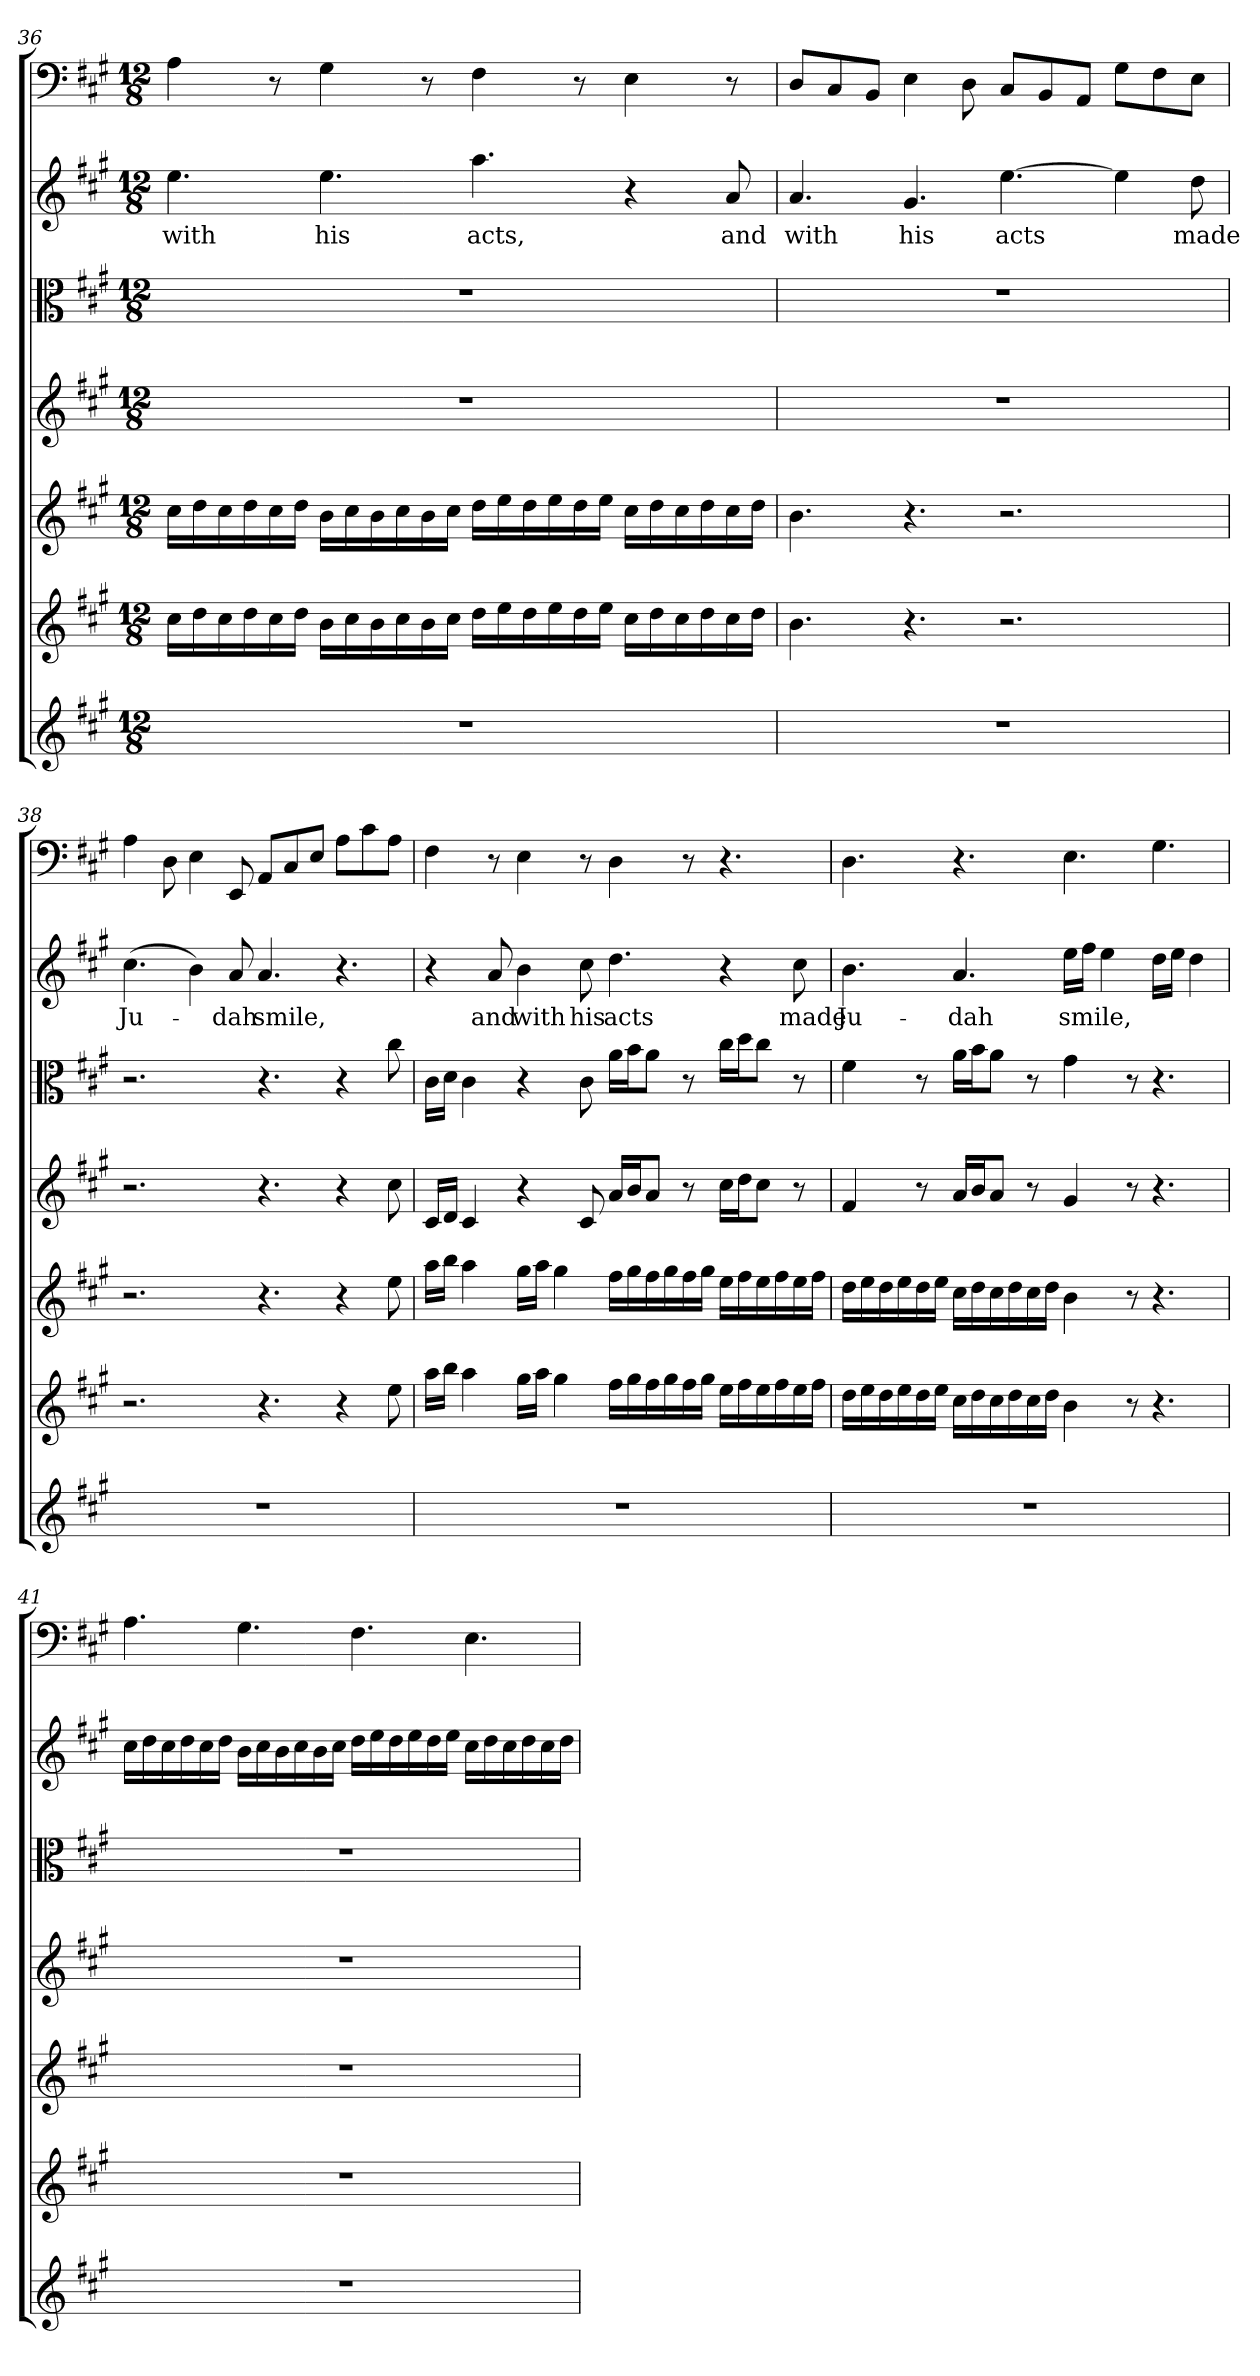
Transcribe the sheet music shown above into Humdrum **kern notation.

**kern	**kern	**kern	**kern	**kern	**kern	**text	**kern
*part7	*part6	*part5	*part4	*part3	*part2	*part2	*part1
*staff7	*staff6	*staff5	*staff4	*staff3	*staff2	*staff2	*staff1
*clefG2	*clefG2	*clefG2	*clefG2	*clefC3	*clefG2	*	*clefF4
*k[f#c#g#]	*k[f#c#g#]	*k[f#c#g#]	*k[f#c#g#]	*k[f#c#g#]	*k[f#c#g#]	*	*k[f#c#g#]
*A:	*A:	*A:	*A:	*A:	*A:	*	*A:
*M12/8	*M12/8	*M12/8	*M12/8	*M12/8	*M12/8	*	*M12/8
=36	=36	=36	=36	=36	=36	=36	=36
1.r	16cc#\LL	16cc#\LL	1.r	1.r	4.ee\	with	4A\
.	16dd\	16dd\	.	.	.	.	.
.	16cc#\	16cc#\	.	.	.	.	.
.	16dd\	16dd\	.	.	.	.	.
.	16cc#\	16cc#\	.	.	.	.	8r
.	16dd\JJ	16dd\JJ	.	.	.	.	.
.	16b\LL	16b\LL	.	.	4.ee\	his	4G#\
.	16cc#\	16cc#\	.	.	.	.	.
.	16b\	16b\	.	.	.	.	.
.	16cc#\	16cc#\	.	.	.	.	.
.	16b\	16b\	.	.	.	.	8r
.	16cc#\JJ	16cc#\JJ	.	.	.	.	.
.	16dd\LL	16dd\LL	.	.	4.aa\	acts,	4F#\
.	16ee\	16ee\	.	.	.	.	.
.	16dd\	16dd\	.	.	.	.	.
.	16ee\	16ee\	.	.	.	.	.
.	16dd\	16dd\	.	.	.	.	8r
.	16ee\JJ	16ee\JJ	.	.	.	.	.
.	16cc#\LL	16cc#\LL	.	.	4r	.	4E\
.	16dd\	16dd\	.	.	.	.	.
.	16cc#\	16cc#\	.	.	.	.	.
.	16dd\	16dd\	.	.	.	.	.
.	16cc#\	16cc#\	.	.	8a/	and	8r
.	16dd\JJ	16dd\JJ	.	.	.	.	.
=37	=37	=37	=37	=37	=37	=37	=37
1.r	4.b\	4.b\	1.r	1.r	4.a/	with	8D/L
.	.	.	.	.	.	.	8C#/
.	.	.	.	.	.	.	8BB/J
.	4.r	4.r	.	.	4.g#/	his	4E\
.	.	.	.	.	.	.	8D\
.	2.r	2.r	.	.	[4.ee\	acts	8C#/L
.	.	.	.	.	.	.	8BB/
.	.	.	.	.	.	.	8AA/J
.	.	.	.	.	4ee\]	.	8G#\L
.	.	.	.	.	.	.	8F#\
.	.	.	.	.	8dd\	made	8E\J
=38	=38	=38	=38	=38	=38	=38	=38
1.r	2.r	2.r	2.r	2.r	(4.cc#\	Ju-	4A\
.	.	.	.	.	.	.	8D\
.	.	.	.	.	4b\)	.	4E\
.	.	.	.	.	8a/	-dah	8EE/
.	4.r	4.r	4.r	4.r	4.a/	smile,	8AA/L
.	.	.	.	.	.	.	8C#/
.	.	.	.	.	.	.	8E/J
.	4r	4r	4r	4r	4.r	.	8A\L
.	.	.	.	.	.	.	8c#\
.	8ee\	8ee\	8cc#\	8cc#\	.	.	8A\J
=39	=39	=39	=39	=39	=39	=39	=39
1.r	16aa\LL	16aa\LL	16c#/LL	16c#\LL	4r	.	4F#\
.	16bb\JJ	16bb\JJ	16d/JJ	16d\JJ	.	.	.
.	4aa\	4aa\	4c#/	4c#\	.	.	.
.	.	.	.	.	8a/	and	8r
.	16gg#\LL	16gg#\LL	4r	4r	4b\	with	4E\
.	16aa\JJ	16aa\JJ	.	.	.	.	.
.	4gg#\	4gg#\	.	.	.	.	.
.	.	.	8c#/	8c#\	8cc#\	his	8r
.	16ff#\LL	16ff#\LL	16a/LL	16a\LL	4.dd\	acts	4D\
.	16gg#\	16gg#\	16b/J	16b\J	.	.	.
.	16ff#\	16ff#\	8a/J	8a\J	.	.	.
.	16gg#\	16gg#\	.	.	.	.	.
.	16ff#\	16ff#\	8r	8r	.	.	8r
.	16gg#\JJ	16gg#\JJ	.	.	.	.	.
.	16ee\LL	16ee\LL	16cc#\LL	16cc#\LL	4r	.	4.r
.	16ff#\	16ff#\	16dd\J	16dd\J	.	.	.
.	16ee\	16ee\	8cc#\J	8cc#\J	.	.	.
.	16ff#\	16ff#\	.	.	.	.	.
.	16ee\	16ee\	8r	8r	8cc#\	made	.
.	16ff#\JJ	16ff#\JJ	.	.	.	.	.
=40	=40	=40	=40	=40	=40	=40	=40
1.r	16dd\LL	16dd\LL	4f#/	4f#\	4.b\	Ju-	4.D\
.	16ee\	16ee\	.	.	.	.	.
.	16dd\	16dd\	.	.	.	.	.
.	16ee\	16ee\	.	.	.	.	.
.	16dd\	16dd\	8r	8r	.	.	.
.	16ee\JJ	16ee\JJ	.	.	.	.	.
.	16cc#\LL	16cc#\LL	16a/LL	16a\LL	4.a/	-dah	4.r
.	16dd\	16dd\	16b/J	16b\J	.	.	.
.	16cc#\	16cc#\	8a/J	8a\J	.	.	.
.	16dd\	16dd\	.	.	.	.	.
.	16cc#\	16cc#\	8r	8r	.	.	.
.	16dd\JJ	16dd\JJ	.	.	.	.	.
.	4b\	4b\	4g#/	4g#\	16ee\LL	smile,	4.E\
.	.	.	.	.	16ff#\JJ	.	.
.	.	.	.	.	4ee\	.	.
.	8r	8r	8r	8r	.	.	.
.	4.r	4.r	4.r	4.r	16dd\LL	.	4.G#\
.	.	.	.	.	16ee\JJ	.	.
.	.	.	.	.	4dd\	.	.
=41	=41	=41	=41	=41	=41	=41	=41
1.r	1.r	1.r	1.r	1.r	16cc#\LL	.	4.A\
.	.	.	.	.	16dd\	.	.
.	.	.	.	.	16cc#\	.	.
.	.	.	.	.	16dd\	.	.
.	.	.	.	.	16cc#\	.	.
.	.	.	.	.	16dd\JJ	.	.
.	.	.	.	.	16b\LL	.	4.G#\
.	.	.	.	.	16cc#\	.	.
.	.	.	.	.	16b\	.	.
.	.	.	.	.	16cc#\	.	.
.	.	.	.	.	16b\	.	.
.	.	.	.	.	16cc#\JJ	.	.
.	.	.	.	.	16dd\LL	.	4.F#\
.	.	.	.	.	16ee\	.	.
.	.	.	.	.	16dd\	.	.
.	.	.	.	.	16ee\	.	.
.	.	.	.	.	16dd\	.	.
.	.	.	.	.	16ee\JJ	.	.
.	.	.	.	.	16cc#\LL	.	4.E\
.	.	.	.	.	16dd\	.	.
.	.	.	.	.	16cc#\	.	.
.	.	.	.	.	16dd\	.	.
.	.	.	.	.	16cc#\	.	.
.	.	.	.	.	16dd\JJ	.	.
=	=	=	=	=	=	=	=
*-	*-	*-	*-	*-	*-	*-	*-
